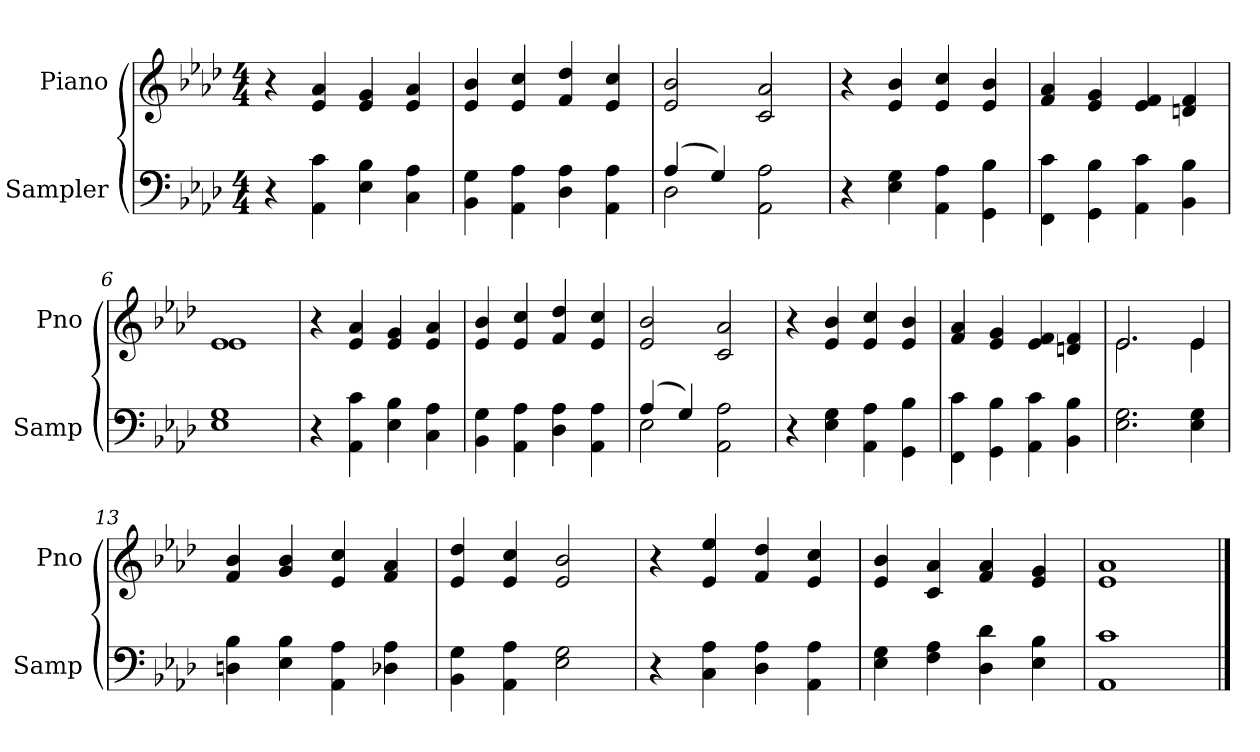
**kern	**kern
*part2	*part1
*staff2	*staff1
*I"Sampler	*I"Piano
*I'Samp	*I'Pno
*clefF4	*clefG2
*k[b-e-a-d-]	*k[b-e-a-d-]
*A-:	*A-:
*M4/4	*M4/4
=1	=1
4r	4r
4AA- 4c	4e- 4a-
4E- 4B-	4e- 4g
4C 4A-	4e- 4a-
=2	=2
4BB- 4G	4e- 4b-
4AA- 4A-	4e- 4cc
4D- 4A-	4f 4dd-
4AA- 4A-	4e- 4cc
=3	=3
*^	*
(4A-/	2D-	2e- 2b-
4G/)	.	.
2AA- 2A-	2ryy	2c 2a-
*v	*v	*
=4	=4
4r	4r
4E- 4G	4e- 4b-
4AA- 4A-	4e- 4cc
4GG 4B-	4e- 4b-
=5	=5
4FF 4c	4f 4a-
4GG 4B-	4e- 4g
4AA- 4c	4e- 4f
4BB- 4B-	4dn 4f
=6	=6
*	*^
1E- 1G	1e-/	1e-
*	*v	*v
=7	=7
4r	4r
4AA- 4c	4e- 4a-
4E- 4B-	4e- 4g
4C 4A-	4e- 4a-
=8	=8
4BB- 4G	4e- 4b-
4AA- 4A-	4e- 4cc
4D- 4A-	4f 4dd-
4AA- 4A-	4e- 4cc
=9	=9
*^	*
(4A-/	2E-	2e- 2b-
4G/)	.	.
2AA- 2A-	2ryy	2c 2a-
*v	*v	*
=10	=10
4r	4r
4E- 4G	4e- 4b-
4AA- 4A-	4e- 4cc
4GG 4B-	4e- 4b-
=11	=11
4FF 4c	4f 4a-
4GG 4B-	4e- 4g
4AA- 4c	4e- 4f
4BB- 4B-	4dn 4f
=12	=12
*	*^
2.E- 2.G	2.e-/	2.e-
4E- 4G	4e-/	4e-
*	*v	*v
=13	=13
4Dn 4B-	4f 4b-
4E- 4B-	4g 4b-
4AA- 4A-	4e- 4cc
4D-X 4A-	4f 4a-
=14	=14
4BB- 4G	4e- 4dd-
4AA- 4A-	4e- 4cc
2E- 2G	2e- 2b-
=15	=15
4r	4r
4C 4A-	4e- 4ee-
4D- 4A-	4f 4dd-
4AA- 4A-	4e- 4cc
=16	=16
4E- 4G	4e- 4b-
4F 4A-	4c 4a-
4D- 4d-	4f 4a-
4E- 4B-	4e- 4g
=17	=17
1AA- 1c	1e- 1a-
==	==
*-	*-
